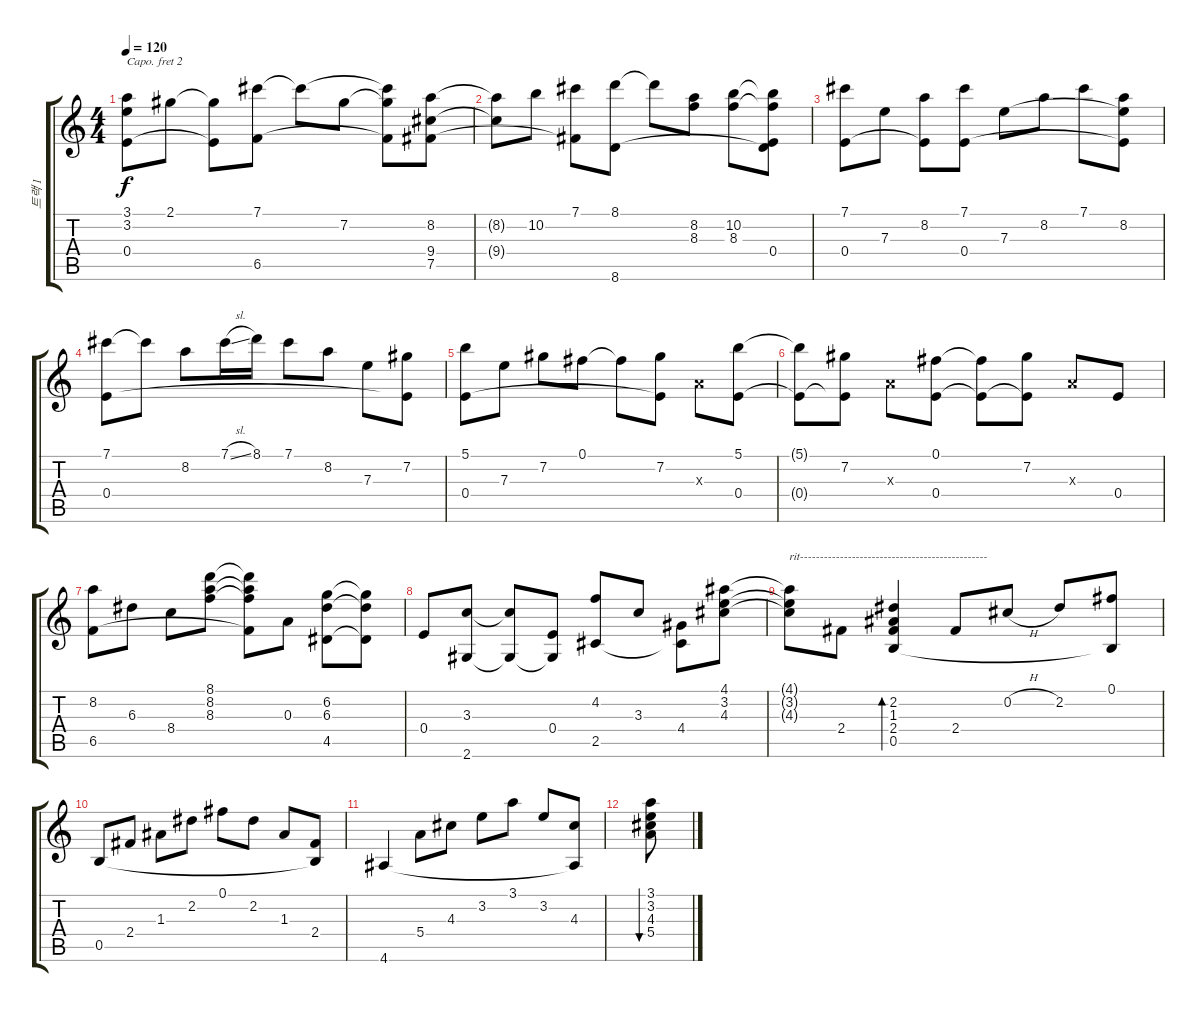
\track ("트랙 1" "트랙 1") {instrument acousticguitarsteel}
\staff {score tabs}
\capo 2
\tuning (E4 B3 G3 D3 A2 E2) {hide}
\ts (4 4)
\tempo 120
\clef g2
\ks c
(3.1 3.2 0.4).8{dy f} 2.1.8 (2.1{t} 0.4{t}).8 (7.1 6.5).8 7.1{t}.8 7.2.8 (7.1{t} 7.2{t} 6.5{t}).8 (8.2 9.4 7.5).8 |
(8.2{t} 9.4{t}).8 10.2.8 (7.1 7.5{t}).8 (8.1 8.6).8 8.1{t}.8 (8.2 8.3).8 (10.2 8.3).8 (10.2{t} 8.3{t} 0.4 8.6{t}).8 |
(7.1 0.4).8 7.3.8 (8.2 0.4{t}).8 (7.1 0.4).8 7.3.8 8.2.8 7.1.8 (8.2 7.3{t} 0.4{t}).8 |
(7.1 0.4).8 7.1{t}.8 8.2.8 7.1{sl}.16 8.1.16 7.1.8 8.2.8 7.3.8 (7.2 0.4{t}).8 |
(5.1 0.4).8 7.3.8 7.2.8 0.1.8 0.1{t}.8 (7.2 0.4{t}).8 0.3{x}.8 (5.1 0.4).8 |
(5.1{t} 0.4{t}).8 (7.2 0.4{t}).8 0.3{x}.8 (0.1 0.4).8 (0.1{t} 0.4{t}).8 (7.2 0.4{t}).8 0.3{x}.8 0.4.8 |
(8.2 6.5).8 6.3.8 8.4.8 (8.1 8.2 8.3).8 (8.1{t} 8.2{t} 8.3{t} 6.5{t}).8 0.3.8 (6.2 6.3 4.5).8 (6.2{t} 6.3{t} 4.5{t}).8 |
0.4.8 (3.3 2.6).8 (3.3{t} 2.6{t}).8 (0.4 2.6{t}).8 (4.2 2.5).8 3.3.8 (4.4 2.5{t}).8 (4.1 3.2 4.3).8 |
(4.1{t} 3.2{t} 4.3{t}).8{txt "rit-----------------------------------------------"} 2.4.8 (2.2 1.3 2.4 0.5).4{bd 480} 2.4.8 0.2{h}.8 2.2.8 (0.1 0.5{t}).8 |
0.5.8 2.4.8 1.3.8 2.2.8 0.1.8 2.2.8 1.3.8 (2.4 0.5{t}).8 |
4.6.4 5.4.8 4.3.8 3.2.8 3.1.8 3.2.8 (4.3 4.6{t}).8 |
(3.1 3.2 4.3 5.4).8{bu 480}
